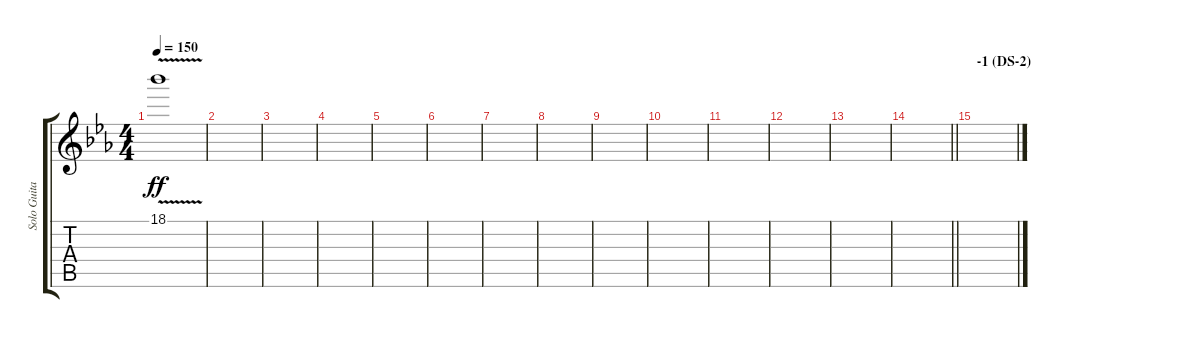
\track ("Solo Guitar" "Solo Guita") {instrument distortionguitar}
\staff {score tabs}
\tuning (E4 B3 G3 D3 A2 E2) {hide}
\ts (4 4)
\section ("" "")
\tempo 150
\clef g2
\ks eb
18.1{v}.1{dy ff volume 16} |
|
|
|
|
|
|
|
|
|
|
|
|
\barLineRight lightlight
|
\section ("" "-1 (DS-2)")
